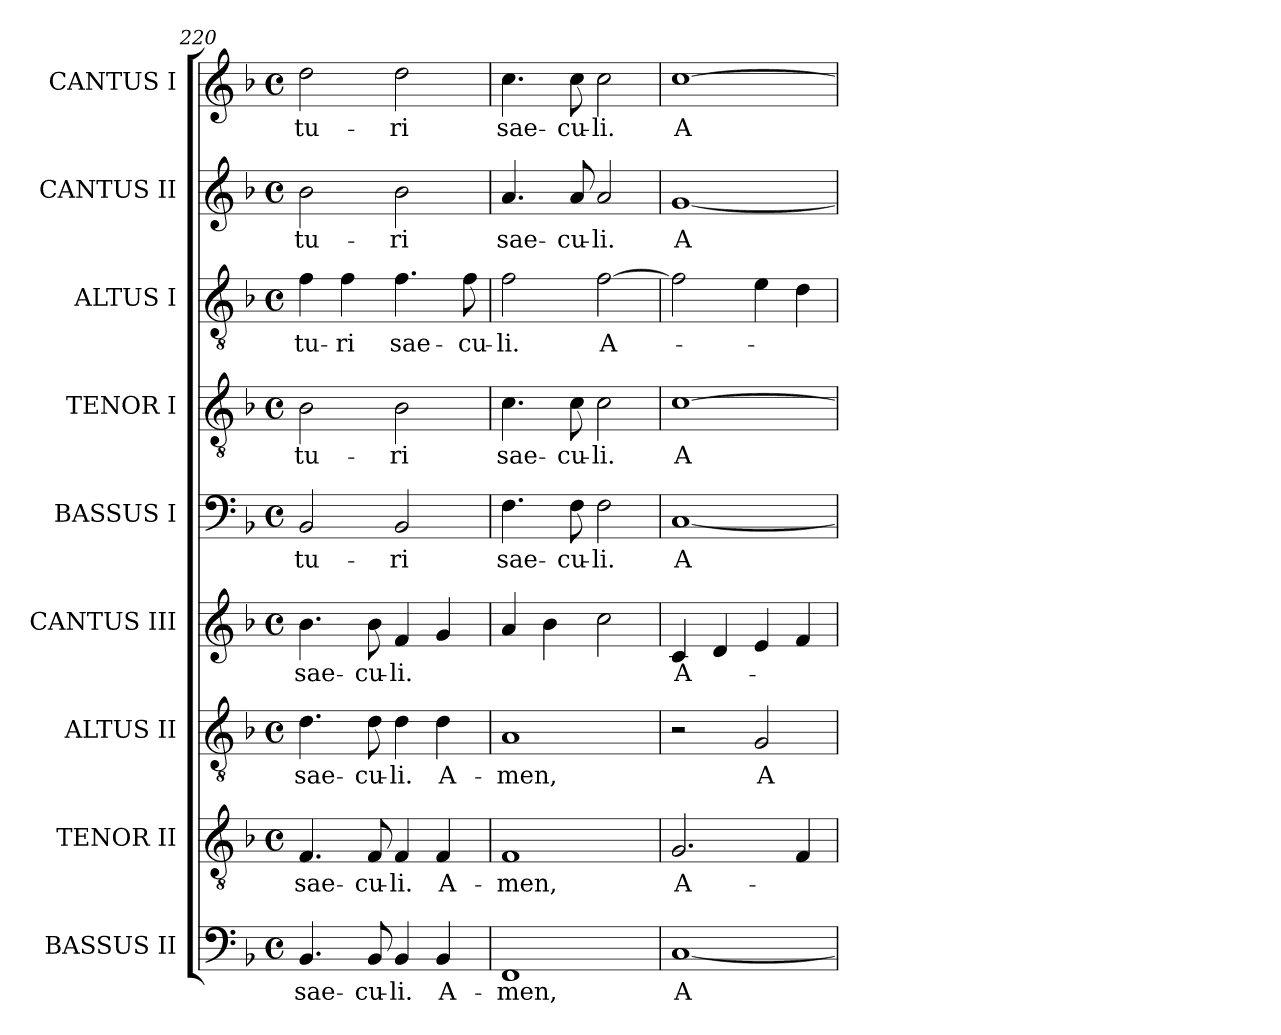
**kern	**text	**kern	**text	**kern	**text	**kern	**text	**kern	**text	**kern	**text	**kern	**text	**kern	**text	**kern	**text
*part9	*part9	*part8	*part8	*part7	*part7	*part6	*part6	*part5	*part5	*part4	*part4	*part3	*part3	*part2	*part2	*part1	*part1
*staff9	*staff9	*staff8	*staff8	*staff7	*staff7	*staff6	*staff6	*staff5	*staff5	*staff4	*staff4	*staff3	*staff3	*staff2	*staff2	*staff1	*staff1
*I"BASSUS II	*	*I"TENOR II	*	*I"ALTUS II	*	*I"CANTUS III	*	*I"BASSUS I	*	*I"TENOR I	*	*I"ALTUS I	*	*I"CANTUS II	*	*I"CANTUS I	*
*I'B. II	*	*I'T. II	*	*I'A. II	*	*I'C. III	*	*I'B. I	*	*I'T. I	*	*I'A. I	*	*I'C. II	*	*I'C. I	*
*clefF4	*	*clefGv2	*	*clefGv2	*	*clefG2	*	*clefF4	*	*clefGv2	*	*clefGv2	*	*clefG2	*	*clefG2	*
*	*	*ITrd7c12	*	*ITrd7c12	*	*	*	*	*	*ITrd7c12	*	*ITrd7c12	*	*	*	*	*
*k[b-]	*	*k[b-]	*	*k[b-]	*	*k[b-]	*	*k[b-]	*	*k[b-]	*	*k[b-]	*	*k[b-]	*	*k[b-]	*
*F:	*	*F:	*	*F:	*	*F:	*	*F:	*	*F:	*	*F:	*	*F:	*	*F:	*
*M4/4	*	*M4/4	*	*M4/4	*	*M4/4	*	*M4/4	*	*M4/4	*	*M4/4	*	*M4/4	*	*M4/4	*
*met(c)	*	*met(c)	*	*met(c)	*	*met(c)	*	*met(c)	*	*met(c)	*	*met(c)	*	*met(c)	*	*met(c)	*
=220	=220	=220	=220	=220	=220	=220	=220	=220	=220	=220	=220	=220	=220	=220	=220	=220	=220
!	!LO:LY:b:color=#000000	!	!	!	!	!	!	!	!	!	!	!	!	!	!	!	!
!	!	!	!LO:LY:b:color=#000000	!	!	!	!	!	!	!	!	!	!	!	!	!	!
!	!	!	!	!	!LO:LY:b:color=#000000	!	!	!	!	!	!	!	!	!	!	!	!
!	!	!	!	!	!	!	!LO:LY:b:color=#000000	!	!	!	!	!	!	!	!	!	!
!	!	!	!	!	!	!	!	!	!LO:LY:b:color=#000000	!	!	!	!	!	!	!	!
!	!	!	!	!	!	!	!	!	!	!	!LO:LY:b:color=#000000	!	!	!	!	!	!
!	!	!	!	!	!	!	!	!	!	!	!	!	!LO:LY:b:color=#000000	!	!	!	!
!	!	!	!	!	!	!	!	!	!	!	!	!	!	!	!LO:LY:b:color=#000000	!	!
!	!	!	!	!	!	!	!	!	!	!	!	!	!	!	!	!	!LO:LY:b:color=#000000
4.BB-i/	sae-	4.FFi/	sae-	4.Di\	sae-	4.b-i\	sae-	2BB-i/	-tu-	2BB-i\	-tu-	4Fi\	-tu-	2b-i\	-tu-	2ddi\	-tu-
!	!	!	!	!	!	!	!	!	!	!	!	!	!LO:LY:b:color=#000000	!	!	!	!
.	.	.	.	.	.	.	.	.	.	.	.	4Fi\	-ri	.	.	.	.
!	!LO:LY:b:color=#000000	!	!	!	!	!	!	!	!	!	!	!	!	!	!	!	!
!	!	!	!LO:LY:b:color=#000000	!	!	!	!	!	!	!	!	!	!	!	!	!	!
!	!	!	!	!	!LO:LY:b:color=#000000	!	!	!	!	!	!	!	!	!	!	!	!
!	!	!	!	!	!	!	!LO:LY:b:color=#000000	!	!	!	!	!	!	!	!	!	!
8BB-i/	-cu-	8FFi/	-cu-	8Di\	-cu-	8b-i\	-cu-	.	.	.	.	.	.	.	.	.	.
!	!LO:LY:b:color=#000000	!	!	!	!	!	!	!	!	!	!	!	!	!	!	!	!
!	!	!	!LO:LY:b:color=#000000	!	!	!	!	!	!	!	!	!	!	!	!	!	!
!	!	!	!	!	!LO:LY:b:color=#000000	!	!	!	!	!	!	!	!	!	!	!	!
!	!	!	!	!	!	!	!LO:LY:b:color=#000000	!	!	!	!	!	!	!	!	!	!
!	!	!	!	!	!	!	!	!	!LO:LY:b:color=#000000	!	!	!	!	!	!	!	!
!	!	!	!	!	!	!	!	!	!	!	!LO:LY:b:color=#000000	!	!	!	!	!	!
!	!	!	!	!	!	!	!	!	!	!	!	!	!LO:LY:b:color=#000000	!	!	!	!
!	!	!	!	!	!	!	!	!	!	!	!	!	!	!	!LO:LY:b:color=#000000	!	!
!	!	!	!	!	!	!	!	!	!	!	!	!	!	!	!	!	!LO:LY:b:color=#000000
4BB-i/	-li.	4FFi/	-li.	4Di\	-li.	4fi/	-li.	2BB-i/	-ri	2BB-i\	-ri	4.Fi\	sae-	2b-i\	-ri	2ddi\	-ri
!	!LO:LY:b:color=#000000	!	!	!	!	!	!	!	!	!	!	!	!	!	!	!	!
!	!	!	!LO:LY:b:color=#000000	!	!	!	!	!	!	!	!	!	!	!	!	!	!
!	!	!	!	!	!LO:LY:b:color=#000000	!	!	!	!	!	!	!	!	!	!	!	!
4BB-i/	A-	4FFi/	A-	4Di\	A-	4gi/	.	.	.	.	.	.	.	.	.	.	.
!	!	!	!	!	!	!	!	!	!	!	!	!	!LO:LY:b:color=#000000	!	!	!	!
.	.	.	.	.	.	.	.	.	.	.	.	8Fi\	-cu-	.	.	.	.
!!LO:PB:g=z
=221	=221	=221	=221	=221	=221	=221	=221	=221	=221	=221	=221	=221	=221	=221	=221	=221	=221
!	!LO:LY:b:color=#000000	!	!	!	!	!	!	!	!	!	!	!	!	!	!	!	!
!	!	!	!LO:LY:b:color=#000000	!	!	!	!	!	!	!	!	!	!	!	!	!	!
!	!	!	!	!	!LO:LY:b:color=#000000	!	!	!	!	!	!	!	!	!	!	!	!
!	!	!	!	!	!	!	!	!	!LO:LY:b:color=#000000	!	!	!	!	!	!	!	!
!	!	!	!	!	!	!	!	!	!	!	!LO:LY:b:color=#000000	!	!	!	!	!	!
!	!	!	!	!	!	!	!	!	!	!	!	!	!LO:LY:b:color=#000000	!	!	!	!
!	!	!	!	!	!	!	!	!	!	!	!	!	!	!	!LO:LY:b:color=#000000	!	!
!	!	!	!	!	!	!	!	!	!	!	!	!	!	!	!	!	!LO:LY:b:color=#000000
1FFi	-men,	1FFi	-men,	1AAi	-men,	4ai/	.	4.Fi\	sae-	4.Ci\	sae-	2Fi\	-li.	4.ai/	sae-	4.cci\	sae-
.	.	.	.	.	.	4b-i\	.	.	.	.	.	.	.	.	.	.	.
!	!	!	!	!	!	!	!	!	!LO:LY:b:color=#000000	!	!	!	!	!	!	!	!
!	!	!	!	!	!	!	!	!	!	!	!LO:LY:b:color=#000000	!	!	!	!	!	!
!	!	!	!	!	!	!	!	!	!	!	!	!	!	!	!LO:LY:b:color=#000000	!	!
!	!	!	!	!	!	!	!	!	!	!	!	!	!	!	!	!	!LO:LY:b:color=#000000
.	.	.	.	.	.	.	.	8Fi\	-cu-	8Ci\	-cu-	.	.	8ai/	-cu-	8cci\	-cu-
!	!	!	!	!	!	!	!	!	!LO:LY:b:color=#000000	!	!	!	!	!	!	!	!
!	!	!	!	!	!	!	!	!	!	!	!LO:LY:b:color=#000000	!	!	!	!	!	!
!	!	!	!	!	!	!	!	!	!	!	!	!	!LO:LY:b:color=#000000	!	!	!	!
!	!	!	!	!	!	!	!	!	!	!	!	!	!	!	!LO:LY:b:color=#000000	!	!
!	!	!	!	!	!	!	!	!	!	!	!	!	!	!	!	!	!LO:LY:b:color=#000000
.	.	.	.	.	.	2cci\	.	2Fi\	-li.	2Ci\	-li.	[>2Fi\	A-	2ai/	-li.	2cci\	-li.
=222	=222	=222	=222	=222	=222	=222	=222	=222	=222	=222	=222	=222	=222	=222	=222	=222	=222
!	!LO:LY:b:color=#000000	!	!	!	!	!	!	!	!	!	!	!	!	!	!	!	!
!	!	!	!LO:LY:b:color=#000000	!	!	!	!	!	!	!	!	!	!	!	!	!	!
!	!	!	!	!	!	!	!LO:LY:b:color=#000000	!	!	!	!	!	!	!	!	!	!
!	!	!	!	!	!	!	!	!	!LO:LY:b:color=#000000	!	!	!	!	!	!	!	!
!	!	!	!	!	!	!	!	!	!	!	!LO:LY:b:color=#000000	!	!	!	!	!	!
!	!	!	!	!	!	!	!	!	!	!	!	!	!	!	!LO:LY:b:color=#000000	!	!
!	!	!	!	!	!	!	!	!	!	!	!	!	!	!	!	!	!LO:LY:b:color=#000000
[<1Ci	A-	2.GGi/	A-	2r	.	4ci/	A-	[<1Ci	A-	[>1Ci	A-	2Fi\]	.	[<1gi	A-	[>1cci	A-
.	.	.	.	.	.	4di/	.	.	.	.	.	.	.	.	.	.	.
!	!	!	!	!	!LO:LY:b:color=#000000	!	!	!	!	!	!	!	!	!	!	!	!
.	.	.	.	2GGi/	A-	4ei/	.	.	.	.	.	4Ei\	.	.	.	.	.
.	.	4FFi/	.	.	.	4fi/	.	.	.	.	.	4Di\	.	.	.	.	.
=	=	=	=	=	=	=	=	=	=	=	=	=	=	=	=	=	=
*-	*-	*-	*-	*-	*-	*-	*-	*-	*-	*-	*-	*-	*-	*-	*-	*-	*-
